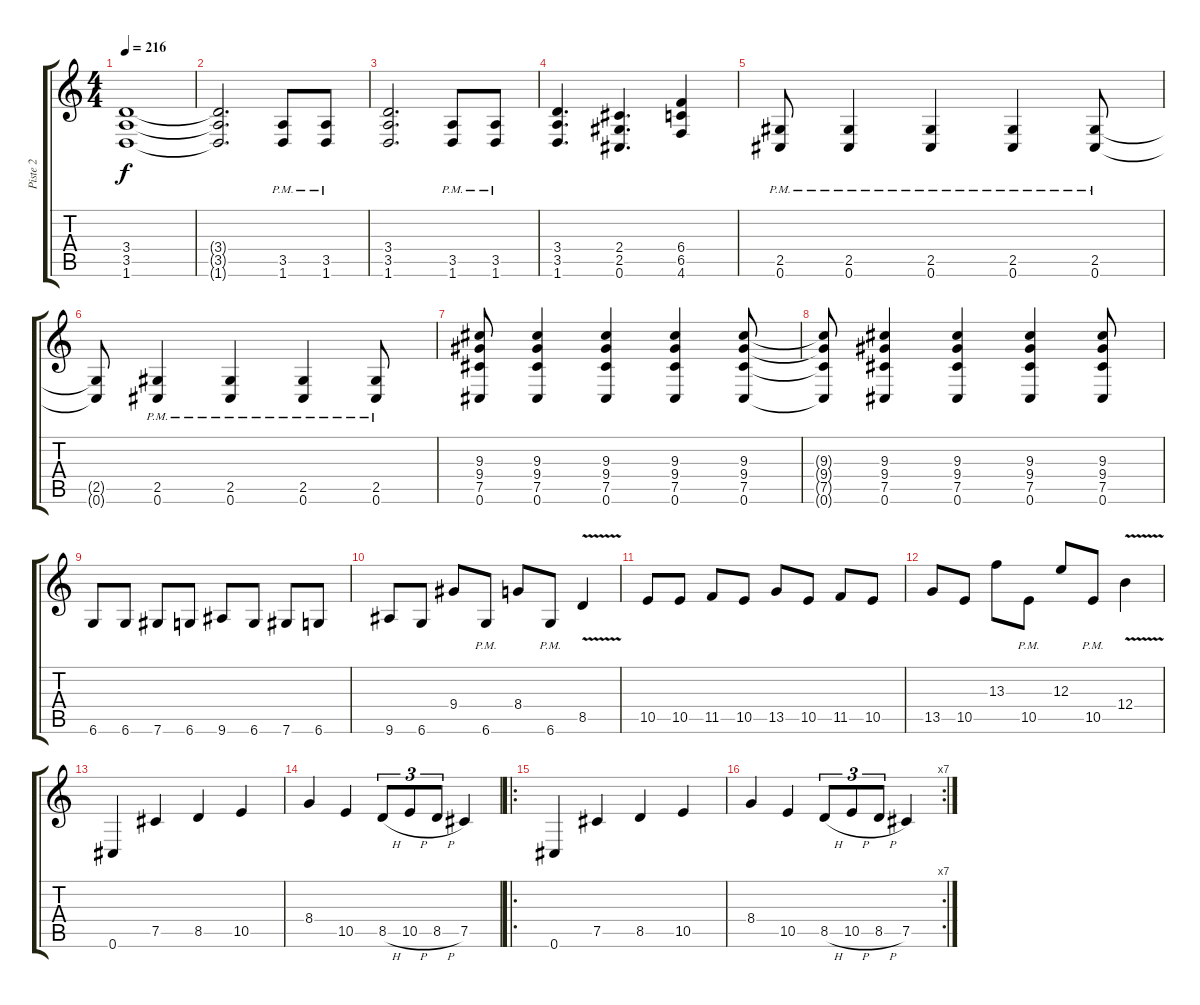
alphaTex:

\track ("Piste 2" "Piste 2") {instrument distortionguitar}
\staff {score tabs}
\tuning (Db4 Ab3 E3 B2 Gb2 Db2) {hide}
\ts (4 4)
\tempo 216
\clef g2
\ks c
(3.4 3.5 1.6).1{dy f} |
(3.4{t} 3.5{t} 1.6{t}).2{d} (3.5{pm} 1.6{pm}).8 (3.5{pm} 1.6{pm}).8 |
(3.4 3.5 1.6).2{d} (3.5{pm} 1.6{pm}).8 (3.5{pm} 1.6{pm}).8 |
(3.4 3.5 1.6).4{d} (2.4 2.5 0.6).4{d} (6.4 6.5 4.6).4 |
(2.5{pm} 0.6{pm}).8 (2.5{pm} 0.6{pm}).4 (2.5{pm} 0.6{pm}).4 (2.5{pm} 0.6{pm}).4 (2.5{pm} 0.6{pm}).8 |
(2.5{t} 0.6{t}).8 (2.5{pm} 0.6{pm}).4 (2.5{pm} 0.6{pm}).4 (2.5{pm} 0.6{pm}).4 (2.5{pm} 0.6{pm}).8 |
(9.3 9.4 7.5 0.6).8 (9.3 9.4 7.5 0.6).4 (9.3 9.4 7.5 0.6).4 (9.3 9.4 7.5 0.6).4 (9.3 9.4 7.5 0.6).8 |
(9.3{t} 9.4{t} 7.5{t} 0.6{t}).8 (9.3 9.4 7.5 0.6).4 (9.3 9.4 7.5 0.6).4 (9.3 9.4 7.5 0.6).4 (9.3 9.4 7.5 0.6).8 |
6.6.8 6.6.8 7.6.8 6.6.8 9.6.8 6.6.8 7.6.8 6.6.8 |
9.6.8 6.6.8 9.4.8 6.6{pm}.8 8.4.8 6.6{pm}.8 8.5{v}.4 |
10.5.8 10.5.8 11.5.8 10.5.8 13.5.8 10.5.8 11.5.8 10.5.8 |
13.5.8 10.5.8 13.3.8 10.5{pm}.8 12.3.8 10.5{pm}.8 12.4{v}.4 |
0.6.4{instrument electricguitarjazz} 7.5.4 8.5.4 10.5.4 |
8.4.4 10.5.4 8.5{h}.8{tu (3 2)} 10.5{h}.8{tu (3 2)} 8.5{h}.8{tu (3 2)} 7.5.4 |
\ro
0.6.4 7.5.4 8.5.4 10.5.4 |
\rc 7
8.4.4 10.5.4 8.5{h}.8{tu (3 2)} 10.5{h}.8{tu (3 2)} 8.5{h}.8{tu (3 2)} 7.5.4
